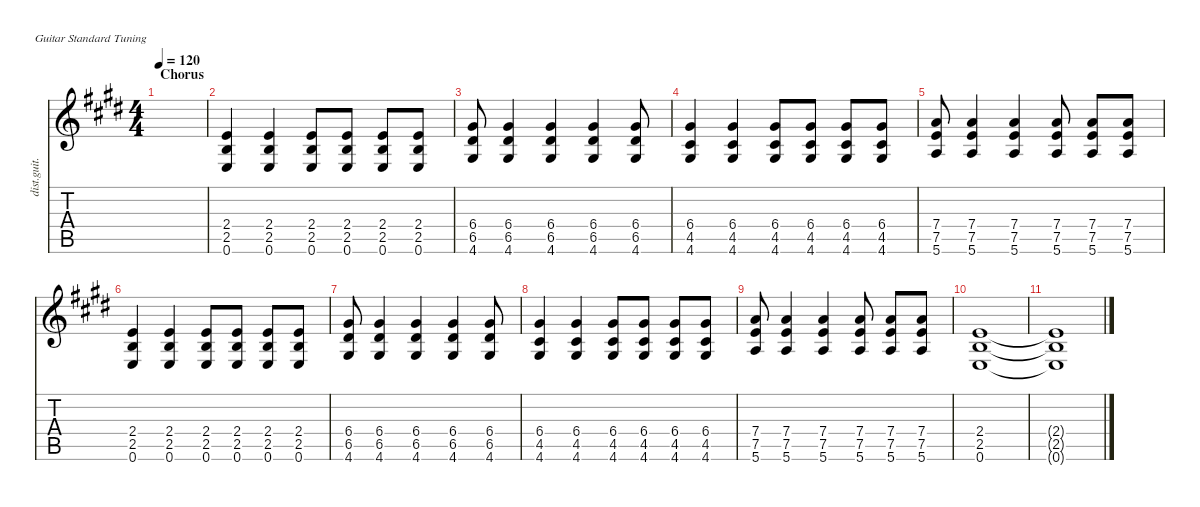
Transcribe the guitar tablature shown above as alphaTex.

\defaultSystemsLayout 4
\hideDynamics
\bracketExtendMode nobrackets
\track ("Distortion Guitar" "dist.guit.") {instrument distortionguitar}
\staff {score tabs}
\tuning (E4 B3 G3 D3 A2 E2)
\ts (4 4)
\section ("" "Chorus")
\tempo 120
\clef g2
\ks e
|
(2.4{acc forcenatural} 2.5{acc forcenatural} 0.6{acc forcenatural}).4 (0.6{acc forcenatural} 2.5{acc forcenatural} 2.4{acc forcenatural}).4 (2.4{acc forcenatural} 2.5{acc forcenatural} 0.6{acc forcenatural}).8 (2.4{acc forcenatural} 2.5{acc forcenatural} 0.6{acc forcenatural}).8 (2.4{acc forcenatural} 2.5{acc forcenatural} 0.6{acc forcenatural}).8 (2.4{acc forcenatural} 2.5{acc forcenatural} 0.6{acc forcenatural}).8 |
(4.6{acc #} 6.5{acc #} 6.4{acc #}).8 (6.5{acc #} 4.6{acc #} 6.4{acc #}).4 (6.5{acc #} 4.6{acc #} 6.4{acc #}).4 (6.5{acc #} 4.6{acc #} 6.4{acc #}).4 (4.6{acc #} 6.5{acc #} 6.4{acc #}).8 |
(4.5{acc #} 6.4{acc #} 4.6{acc #}).4 (4.5{acc #} 6.4{acc #} 4.6{acc #}).4 (4.5{acc #} 6.4{acc #} 4.6{acc #}).8 (4.5{acc #} 6.4{acc #} 4.6{acc #}).8 (4.5{acc #} 6.4{acc #} 4.6{acc #}).8 (4.5{acc #} 6.4{acc #} 4.6{acc #}).8 |
(5.6{acc forcenatural} 7.5{acc forcenatural} 7.4{acc forcenatural}).8 (5.6{acc forcenatural} 7.5{acc forcenatural} 7.4{acc forcenatural}).4 (5.6{acc forcenatural} 7.5{acc forcenatural} 7.4{acc forcenatural}).4 (5.6{acc forcenatural} 7.5{acc forcenatural} 7.4{acc forcenatural}).8 (5.6{acc forcenatural} 7.5{acc forcenatural} 7.4{acc forcenatural}).8 (5.6{acc forcenatural} 7.5{acc forcenatural} 7.4{acc forcenatural}).8 |
(2.4{acc forcenatural} 2.5{acc forcenatural} 0.6{acc forcenatural}).4 (0.6{acc forcenatural} 2.5{acc forcenatural} 2.4{acc forcenatural}).4 (2.4{acc forcenatural} 2.5{acc forcenatural} 0.6{acc forcenatural}).8 (2.4{acc forcenatural} 2.5{acc forcenatural} 0.6{acc forcenatural}).8 (2.4{acc forcenatural} 2.5{acc forcenatural} 0.6{acc forcenatural}).8 (2.4{acc forcenatural} 2.5{acc forcenatural} 0.6{acc forcenatural}).8 |
(4.6{acc #} 6.5{acc #} 6.4{acc #}).8 (6.5{acc #} 4.6{acc #} 6.4{acc #}).4 (6.5{acc #} 4.6{acc #} 6.4{acc #}).4 (6.5{acc #} 4.6{acc #} 6.4{acc #}).4 (4.6{acc #} 6.5{acc #} 6.4{acc #}).8 |
(4.5{acc #} 6.4{acc #} 4.6{acc #}).4 (4.5{acc #} 6.4{acc #} 4.6{acc #}).4 (4.5{acc #} 6.4{acc #} 4.6{acc #}).8 (4.5{acc #} 6.4{acc #} 4.6{acc #}).8 (4.5{acc #} 6.4{acc #} 4.6{acc #}).8 (4.5{acc #} 6.4{acc #} 4.6{acc #}).8 |
(5.6{acc forcenatural} 7.5{acc forcenatural} 7.4{acc forcenatural}).8 (5.6{acc forcenatural} 7.5{acc forcenatural} 7.4{acc forcenatural}).4 (5.6{acc forcenatural} 7.5{acc forcenatural} 7.4{acc forcenatural}).4 (5.6{acc forcenatural} 7.5{acc forcenatural} 7.4{acc forcenatural}).8 (5.6{acc forcenatural} 7.5{acc forcenatural} 7.4{acc forcenatural}).8 (5.6{acc forcenatural} 7.5{acc forcenatural} 7.4{acc forcenatural}).8 |
(0.6{acc forcenatural} 2.5{acc forcenatural} 2.4{acc forcenatural}).1 |
(0.6{t acc forcenatural} 2.5{t acc forcenatural} 2.4{t acc forcenatural}).1
